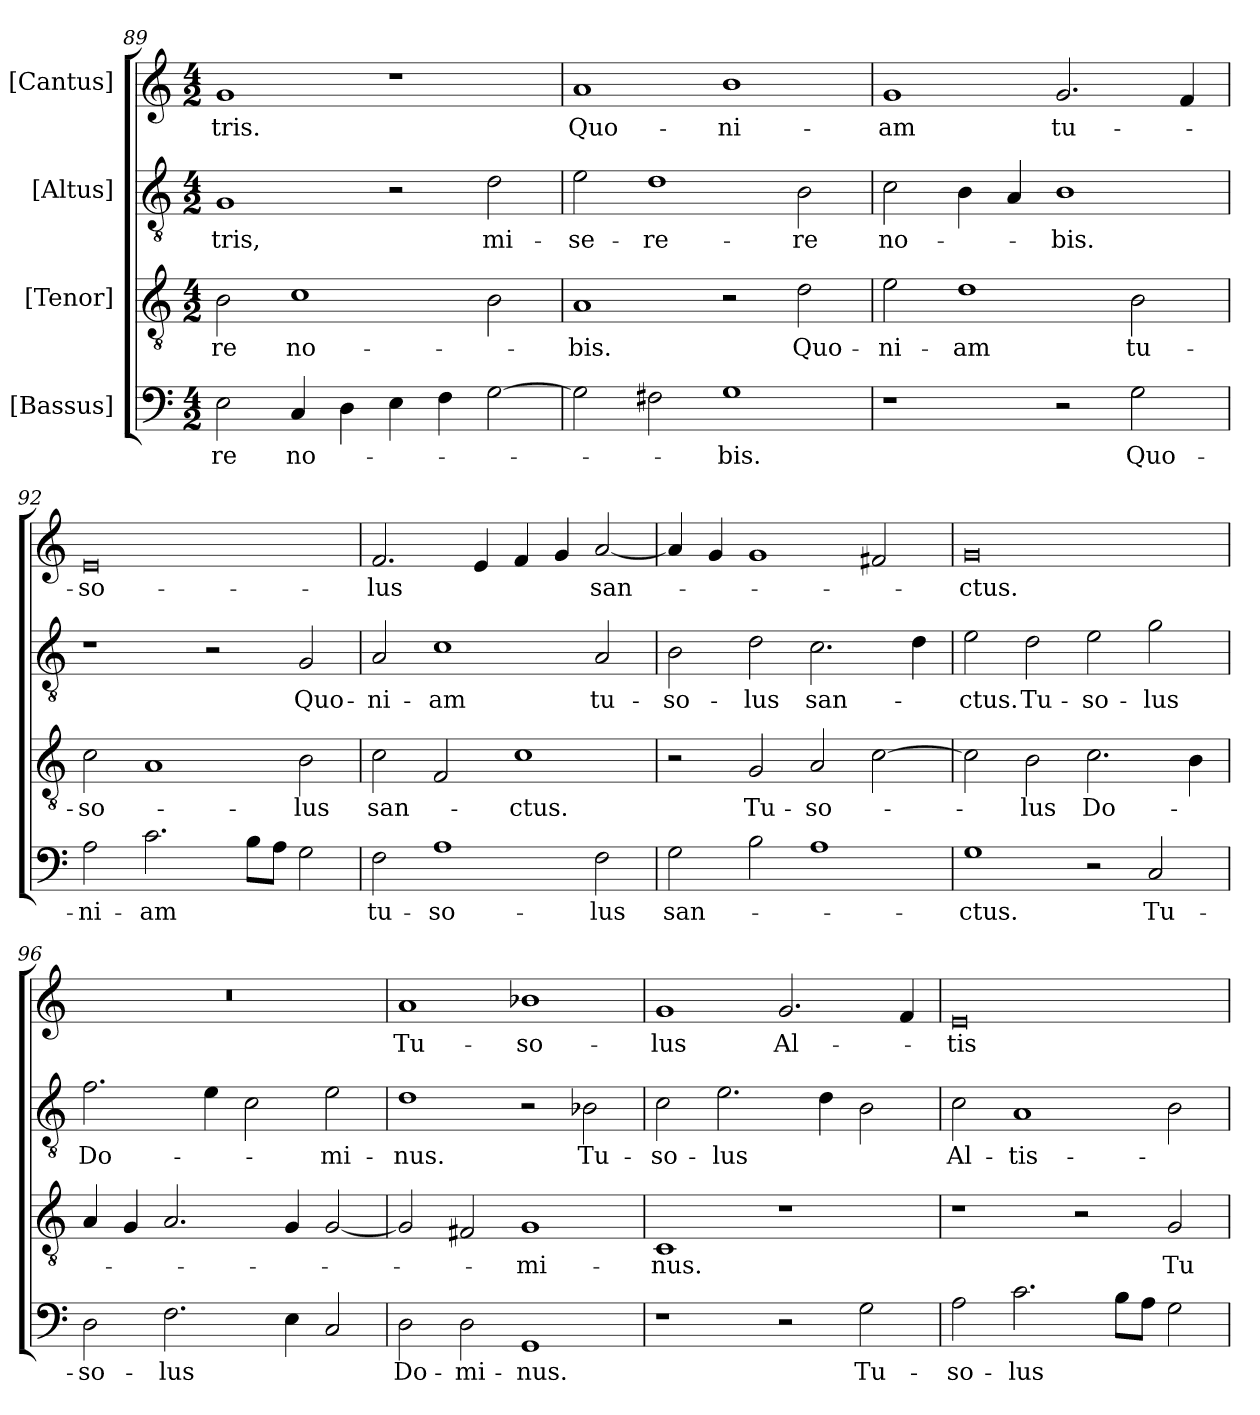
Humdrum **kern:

**kern	**text	**kern	**text	**kern	**text	**kern	**text
*part4	*part4	*part3	*part3	*part2	*part2	*part1	*part1
*staff4	*staff4	*staff3	*staff3	*staff2	*staff2	*staff1	*staff1
*I"[Bassus]	*	*I"[Tenor]	*	*I"[Altus]	*	*I"[Cantus]	*
*clefF4	*	*clefGv2	*	*clefGv2	*	*clefG2	*
*k[]	*	*k[]	*	*k[]	*	*k[]	*
*M4/2	*	*M4/2	*	*M4/2	*	*M4/2	*
=89	=89	=89	=89	=89	=89	=89	=89
2E\	-re	2B\	-re	1G/	-tris,	1g/	-tris.
4C/	no-	1c\	no-	.	.	.	.
4D\	.	.	.	.	.	.	.
4E\	.	.	.	2r	.	1r	.
4F\	.	.	.	.	.	.	.
[2G\	.	2B\	.	2d\	mi-	.	.
=90	=90	=90	=90	=90	=90	=90	=90
2G\]	.	1A/	-bis.	2e\	-se-	1a/	Quo-
2F#X\	.	.	.	1d\	-re-	.	.
1G\	-bis.	2r	.	.	.	1b\	-ni-
.	.	2d\	Quo-	2B\	-re	.	.
=91	=91	=91	=91	=91	=91	=91	=91
1r	.	2e\	-ni-	2c\	no-	1g/	-am
.	.	1d\	-am	4B\	.	.	.
.	.	.	.	4A/	.	.	.
2r	.	.	.	1B\	-bis.	2.g/	tu-
2G\	Quo-	2B\	tu-	.	.	.	.
.	.	.	.	.	.	4f/	.
=92	=92	=92	=92	=92	=92	=92	=92
2A\	-ni-	2c\	so-	1r	.	0e/	so-
2.c\	-am	1A/	.	.	.	.	.
.	.	.	.	2r	.	.	.
8B\L	.	.	.	.	.	.	.
8A\J	.	.	.	.	.	.	.
2G\	.	2B\	-lus	2G/	Quo-	.	.
=93	=93	=93	=93	=93	=93	=93	=93
2F\	tu-	2c\	san-	2A/	-ni-	2.f/	-lus
1A\	so-	2F/	.	1c\	-am	.	.
.	.	.	.	.	.	4e/	.
.	.	1c\	-ctus.	.	.	4f/	.
.	.	.	.	.	.	4g/	.
2F\	-lus	.	.	2A/	tu-	[2a/	san-
=94	=94	=94	=94	=94	=94	=94	=94
2G\	san-	2r	.	2B\	so-	4a/]	.
.	.	.	.	.	.	4g/	.
2B\	.	2G/	Tu-	2d\	-lus	1g/	.
1A\	.	2A/	so-	2.c\	san-	.	.
.	.	[2c\	.	.	.	2f#X/	.
.	.	.	.	4d\	.	.	.
=95	=95	=95	=95	=95	=95	=95	=95
1G\	-ctus.	2c\]	.	2e\	-ctus.	0g/	-ctus.
.	.	2B\	-lus	2d\	Tu-	.	.
2r	.	2.c\	Do-	2e\	so-	.	.
2C/	Tu-	.	.	2g\	-lus	.	.
.	.	4B\	.	.	.	.	.
=96	=96	=96	=96	=96	=96	=96	=96
2D\	so-	4A/	.	2.f\	Do-	0r	.
.	.	4G/	.	.	.	.	.
2.F\	-lus	2.A/	.	.	.	.	.
.	.	.	.	4e\	.	.	.
.	.	.	.	2c\	.	.	.
4E\	.	4G/	.	.	.	.	.
2C/	.	[2G/	.	2e\	-mi-	.	.
=97	=97	=97	=97	=97	=97	=97	=97
2D\	Do-	2G/]	.	1d\	-nus.	1a/	Tu-
2D\	-mi-	2F#X/	.	.	.	.	.
1GG/	-nus.	1G/	-mi-	2r	.	1b-X\	so-
.	.	.	.	2B-X\	Tu-	.	.
=98	=98	=98	=98	=98	=98	=98	=98
1r	.	1C/	-nus.	2c\	so-	1g/	-lus
.	.	.	.	2.e\	-lus	.	.
2r	.	1r	.	.	.	2.g/	Al-
.	.	.	.	4d\	.	.	.
2G\	Tu-	.	.	2B\	.	.	.
.	.	.	.	.	.	4f/	.
=99	=99	=99	=99	=99	=99	=99	=99
2A\	so-	1r	.	2c\	Al-	0e/	-tis-
2.c\	-lus	.	.	1A/	-tis-	.	.
.	.	2r	.	.	.	.	.
8B\L	.	.	.	.	.	.	.
8A\J	.	.	.	.	.	.	.
2G\	.	2G/	Tu-	2B\	.	.	.
=	=	=	=	=	=	=	=
*-	*-	*-	*-	*-	*-	*-	*-
